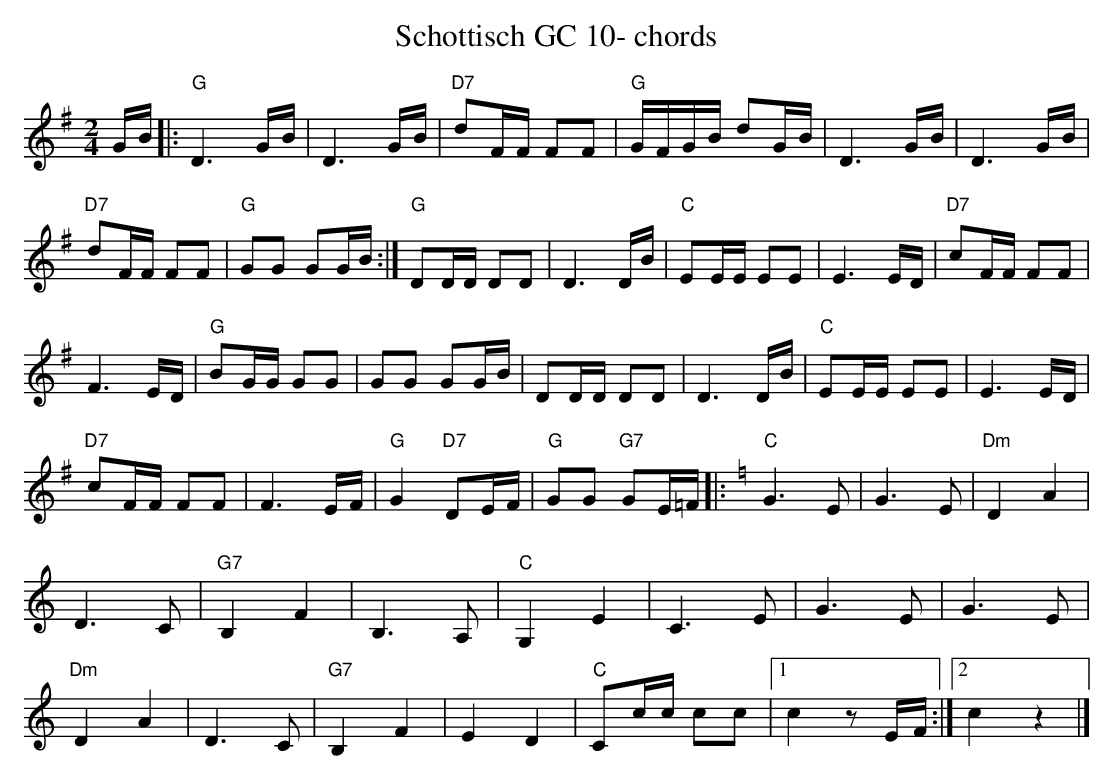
X:1
T:Schottisch GC 10- chords
M:2/4
L:1/16
K:Gmaj%%MIDI gchordon
GB |: "G"D6GB | D6GB | "D7"d2FF F2F2 | "G"GFGB d2GB | D6GB | D6GB |
"D7"d2FF F2F2 | "G"G2G2 G2GB :| "G"D2DD D2D2 | D6DB | "C"E2EE E2E2 | E6ED | "D7"c2FF F2F2 |
F6ED | "G"B2GG G2G2 | G2G2 G2GB | D2DD D2D2 | D6 DB | "C"E2EE E2E2 | E6ED |
"D7"c2FF F2F2 | F6EF | "G"G4 "D7"D2EF | "G"G2G2 "G7"G2E=F |: [K:Cmaj] [L:1/4] "C"G>E | G>E | "Dm"DA |
D>C | "G7"B,F | B,>A, | "C"G,E | C>E | G>E | G>E |
"Dm"DA | D>C | "G7"B,F | ED | "C"C/2c/4c/4 c/2c/2 |1 c z/2E/4F/4 :|2 cz |]
